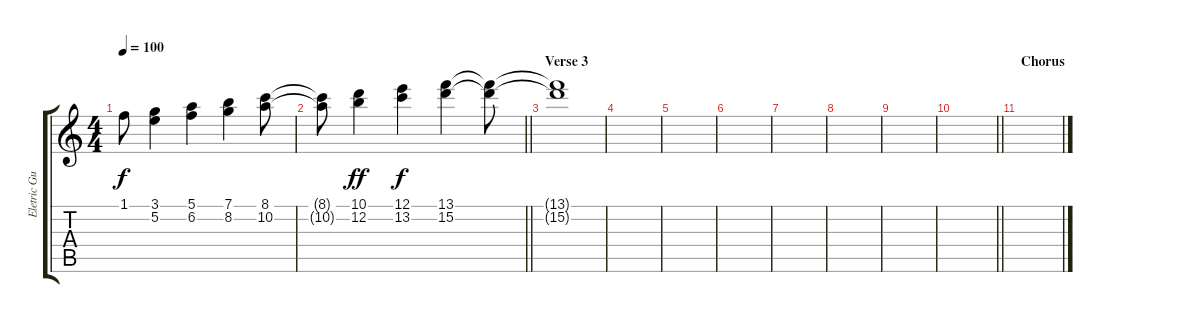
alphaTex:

\track ("Eletric Guitar (Peter Frampton)" "Eletric Gu") {instrument overdrivenguitar}
\staff {score tabs}
\tuning (E4 B3 G3 D3 A2 E2) {hide}
\ts (4 4)
\tempo 100
\clef g2
\ks c
1.1{t}.8{dy f} (3.1 5.2).4 (5.1 6.2).4 (7.1 8.2).4 (8.1 10.2).8 |
\barLineRight lightlight
(8.1{t} 10.2{t}).8 (10.1 12.2).4{dy ff} (12.1 13.2).4{dy f} (13.1 15.2).4 (13.1{t} 15.2{t}).8 |
\section ("" "Verse 3")
(13.1{t} 15.2{t}).1 |
|
|
|
|
|
|
\barLineRight lightlight
|
\section ("" "Chorus")
